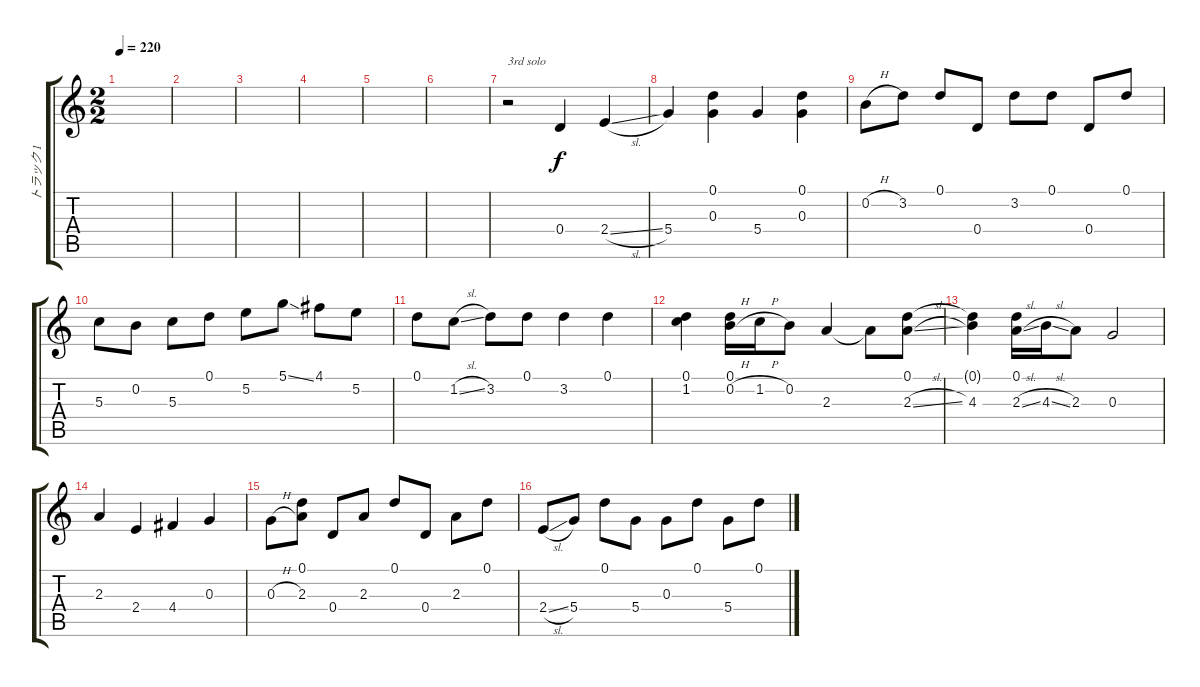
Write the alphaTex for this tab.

\track ("トラック 1" "トラック 1") {instrument acousticguitarsteel}
\staff {score tabs}
\tuning (D4 B3 G3 D3 B2 G2) {hide}
\ts (2 2)
\tempo 220
\clef g2
\ks c
|
|
|
|
|
|
r.2{txt "3rd solo"} 0.4.4 2.4{sl}.4 |
5.4.4 (0.1 0.3).4 5.4.4 (0.1 0.3).4 |
0.2{h}.8 3.2.8 0.1.8 0.4.8 3.2.8 0.1.8 0.4.8 0.1.8 |
5.3.8 0.2.8 5.3.8 0.1.8 5.2.8 5.1{ss}.8 4.1.8 5.2.8 |
0.1.8 1.2{sl}.8 3.2.8 0.1.8 3.2.4 0.1.4 |
(0.1 1.2).4 (0.1 0.2{h}).16 1.2{h}.16 0.2.8 2.3.4 2.3{t}.8 (0.1 2.3{sl}).8 |
(0.1{t} 4.3).4 (0.1 2.3{sl}).16 4.3{sl}.16 2.3.8 0.3.2 |
2.3.4 2.4.4 4.4.4 0.3.4 |
0.3{h}.8 (0.1 2.3).8 0.4.8 2.3.8 0.1.8 0.4.8 2.3.8 0.1.8 |
2.4{sl}.8 5.4.8 0.1.8 5.4.8 0.3.8 0.1.8 5.4.8 0.1.8
